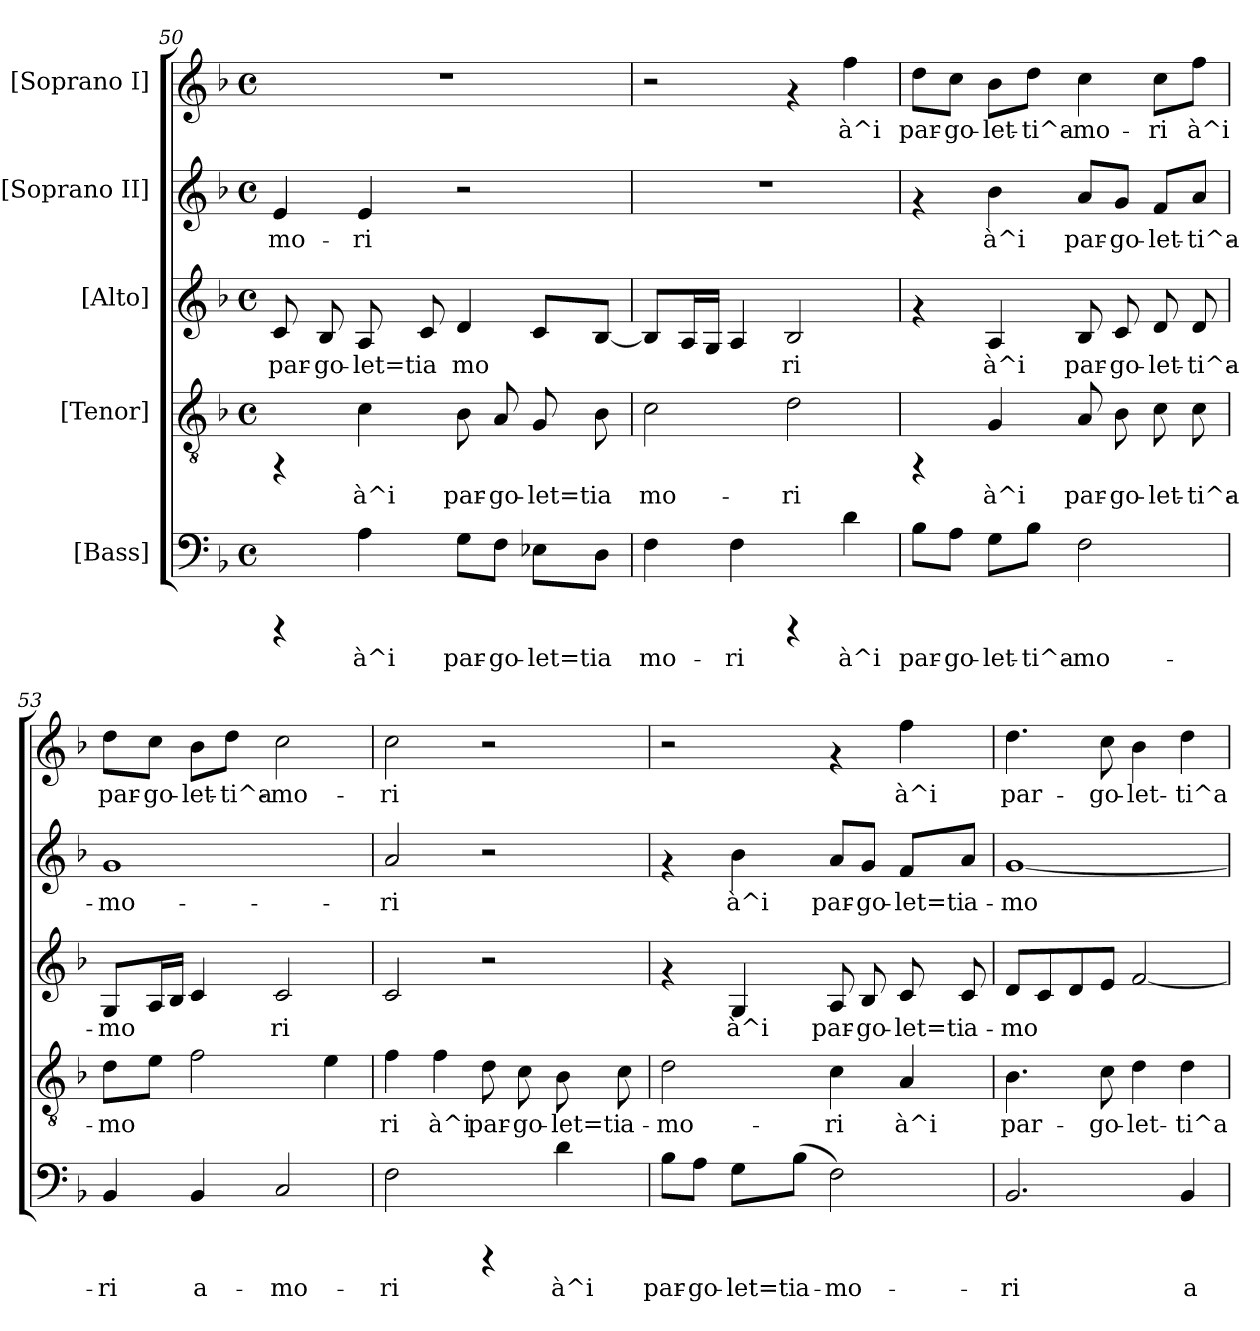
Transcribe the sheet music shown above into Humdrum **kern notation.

**kern	**text	**kern	**text	**kern	**text	**kern	**text	**kern	**text
*part5	*part5	*part4	*part4	*part3	*part3	*part2	*part2	*part1	*part1
*staff5	*staff5	*staff4	*staff4	*staff3	*staff3	*staff2	*staff2	*staff1	*staff1
*I"[Bass]	*	*I"[Tenor]	*	*I"[Alto]	*	*I"[Soprano II]	*	*I"[Soprano I]	*
*clefF4	*	*clefGv2	*	*clefG2	*	*clefG2	*	*clefG2	*
*k[b-]	*	*k[b-]	*	*k[b-]	*	*k[b-]	*	*k[b-]	*
*F:	*	*F:	*	*F:	*	*F:	*	*F:	*
*M4/4	*	*M4/4	*	*M4/4	*	*M4/4	*	*M4/4	*
*met(c)	*	*met(c)	*	*met(c)	*	*met(c)	*	*met(c)	*
=50	=50	=50	=50	=50	=50	=50	=50	=50	=50
!	!	!	!	!	!LO:LY:b:cj	!	!LO:LY:b:cj	!	!
4rCCC	.	4rFF	.	8c/	par-	4e/	-mo-	1r	.
!	!	!	!	!	!LO:LY:b:cj	!	!	!	!
.	.	.	.	8B-/	-go-	.	.	.	.
!	!LO:LY:b:cj	!	!LO:LY:b:cj	!	!LO:LY:b:cj	!	!LO:LY:b:cj	!	!
4A\	à^i	4c\	à^i	8A/	-let=ti	4e/	-ri	.	.
!	!	!	!	!	!LO:LY:b:cj	!	!	!	!
.	.	.	.	8c/	a	.	.	.	.
!	!LO:LY:b:cj	!	!LO:LY:b:cj	!	!LO:LY:b:cj	!	!	!	!
8G\L	par-	8B-\	par-	4d/	mo-	2r	.	.	.
!	!LO:LY:b:cj	!	!LO:LY:b:cj	!	!	!	!	!	!
8F\J	-go-	8A/	-go-	.	.	.	.	.	.
!	!LO:LY:b:cj	!	!LO:LY:b:cj	!	!LO:LY:b:cj	!	!	!	!
8E-X\L	-let=ti	8G/	-let=ti	8c/L	--	.	.	.	.
!	!LO:LY:b:cj	!	!LO:LY:b:cj	!	!LO:LY:b:cj	!	!	!	!
8D\J	a	8B-\	a	[<8B-/J	--	.	.	.	.
!!LO:PB:g=z
=51	=51	=51	=51	=51	=51	=51	=51	=51	=51
!	!LO:LY:b:cj	!	!LO:LY:b:cj	!	!LO:LY:b:cj	!	!	!	!
4F\	mo-	2c\	mo-	8B-/L]	--	1r	.	2r	.
!	!	!	!	!	!LO:LY:b:cj	!	!	!	!
.	.	.	.	16A/	--	.	.	.	.
!	!	!	!	!	!LO:LY:b:cj	!	!	!	!
.	.	.	.	16G/J	--	.	.	.	.
!	!LO:LY:b:cj	!	!	!	!LO:LY:b:cj	!	!	!	!
4F\	-ri	.	.	4A/	--	.	.	.	.
!	!	!	!LO:LY:b:cj	!	!LO:LY:b:cj	!	!	!	!
4rCCC	.	2d\	-ri	2B-/	-ri	.	.	4rf	.
!	!LO:LY:b:cj	!	!	!	!	!	!	!	!LO:LY:b:cj
4d\	à^i	.	.	.	.	.	.	4ff\	à^i
=52	=52	=52	=52	=52	=52	=52	=52	=52	=52
!	!LO:LY:b:cj	!	!	!	!	!	!	!	!LO:LY:b:cj
8B-\L	par-	4rFF	.	4rf	.	4rf	.	8dd\L	par-
!	!LO:LY:b:cj	!	!	!	!	!	!	!	!LO:LY:b:cj
8A\J	-go-	.	.	.	.	.	.	8cc\J	-go-
!	!LO:LY:b:cj	!	!LO:LY:b:cj	!	!LO:LY:b:cj	!	!LO:LY:b:cj	!	!LO:LY:b:cj
8G\L	-let-	4G/	à^i	4A/	à^i	4b-\	à^i	8b-\L	-let-
!	!LO:LY:b:cj	!	!	!	!	!	!	!	!LO:LY:b:cj
8B-\J	-ti^a-	.	.	.	.	.	.	8dd\J	-ti^a-
!	!LO:LY:b:cj	!	!LO:LY:b:cj	!	!LO:LY:b:cj	!	!LO:LY:b:cj	!	!LO:LY:b:cj
2F\	-mo-	8A/	par-	8B-/	par-	8a/L	par-	4cc\	-mo-
!	!	!	!LO:LY:b:cj	!	!LO:LY:b:cj	!	!LO:LY:b:cj	!	!
.	.	8B-\	-go-	8c/	-go-	8g/J	-go-	.	.
!	!	!	!LO:LY:b:cj	!	!LO:LY:b:cj	!	!LO:LY:b:cj	!	!LO:LY:b:cj
.	.	8c\	-let-	8d/	-let-	8f/L	-let-	8cc\L	-ri
!	!	!	!LO:LY:b:cj	!	!LO:LY:b:cj	!	!LO:LY:b:cj	!	!LO:LY:b:cj
.	.	8c\	-ti^a-	8d/	-ti^a-	8a/J	-ti^a-	8ff\J	à^i
=53	=53	=53	=53	=53	=53	=53	=53	=53	=53
!	!LO:LY:b:cj	!	!LO:LY:b:cj	!	!LO:LY:b:cj	!	!LO:LY:b:cj	!	!LO:LY:b:cj
4BB-/	-ri	8d\L	-mo-	8G/L	-mo-	1g	-mo-	8dd\L	par-
!	!	!	!LO:LY:b:cj	!	!LO:LY:b:cj	!	!	!	!LO:LY:b:cj
.	.	8e\J	--	16A/	--	.	.	8cc\J	-go-
!	!	!	!	!	!LO:LY:b:cj	!	!	!	!
.	.	.	.	16B-/J	--	.	.	.	.
!	!LO:LY:b:cj	!	!LO:LY:b:cj	!	!LO:LY:b:cj	!	!	!	!LO:LY:b:cj
4BB-/	a-	2f\	--	4c/	--	.	.	8b-\L	-let-
!	!	!	!	!	!	!	!	!	!LO:LY:b:cj
.	.	.	.	.	.	.	.	8dd\J	-ti^a-
!	!LO:LY:b:cj	!	!	!	!LO:LY:b:cj	!	!	!	!LO:LY:b:cj
2C/	-mo-	.	.	2c/	-ri	.	.	2cc\	-mo-
!	!	!	!LO:LY:b:cj	!	!	!	!	!	!
.	.	4e\	--	.	.	.	.	.	.
!!LO:PB:g=z
=54	=54	=54	=54	=54	=54	=54	=54	=54	=54
!	!LO:LY:b:cj	!	!LO:LY:b:cj	!	!LO:LY:b:cj	!	!LO:LY:b:cj	!	!LO:LY:b:cj
2F\	-ri	4f\	-ri	2c/	.	2a/	-ri	2cc\	-ri
!	!	!	!LO:LY:b:cj	!	!	!	!	!	!
.	.	4f\	à^i	.	.	.	.	.	.
!	!	!	!LO:LY:b:cj	!	!	!	!	!	!
4rCCC	.	8d\	par-	2r	.	2r	.	2r	.
!	!	!	!LO:LY:b:cj	!	!	!	!	!	!
.	.	8c\	-go-	.	.	.	.	.	.
!	!LO:LY:b:cj	!	!LO:LY:b:cj	!	!	!	!	!	!
4d\	à^i	8B-\	-let=ti	.	.	.	.	.	.
!	!	!	!LO:LY:b:cj	!	!	!	!	!	!
.	.	8c\	a-	.	.	.	.	.	.
=55	=55	=55	=55	=55	=55	=55	=55	=55	=55
!	!LO:LY:b:cj	!	!LO:LY:b:cj	!	!	!	!	!	!
8B-\L	par-	2d\	-mo-	4rf	.	4rf	.	2r	.
!	!LO:LY:b:cj	!	!	!	!	!	!	!	!
8A\J	-go-	.	.	.	.	.	.	.	.
!	!LO:LY:b:cj	!	!	!	!LO:LY:b:cj	!	!LO:LY:b:cj	!	!
8G\L	-let=ti	.	.	4G/	à^i	4b-\	à^i	.	.
!	!LO:LY:b:cj	!	!	!	!	!	!	!	!
(<8B-\J	a-	.	.	.	.	.	.	.	.
!	!LO:LY:b:cj	!	!LO:LY:b:cj	!	!LO:LY:b:cj	!	!LO:LY:b:cj	!	!
2F\)	-mo-	4c\	-ri	8A/	par-	8a/L	par-	4rf	.
!	!	!	!	!	!LO:LY:b:cj	!	!LO:LY:b:cj	!	!
.	.	.	.	8B-/	-go-	8g/J	-go-	.	.
!	!	!	!LO:LY:b:cj	!	!LO:LY:b:cj	!	!LO:LY:b:cj	!	!LO:LY:b:cj
.	.	4A/	à^i	8c/	-let=ti	8f/L	-let=ti	4ff\	à^i
!	!	!	!	!	!LO:LY:b:cj	!	!LO:LY:b:cj	!	!
.	.	.	.	8c/	a-	8a/J	a-	.	.
=56	=56	=56	=56	=56	=56	=56	=56	=56	=56
!	!LO:LY:b:cj	!	!LO:LY:b:cj	!	!LO:LY:b:cj	!	!LO:LY:b:cj	!	!LO:LY:b:cj
2.BB-/	-ri	4.B-\	par-	8d/L	-mo-	[<1g	-mo-	4.dd\	par-
!	!	!	!	!	!LO:LY:b:cj	!	!	!	!
.	.	.	.	8c/	--	.	.	.	.
!	!	!	!	!	!LO:LY:b:cj	!	!	!	!
.	.	.	.	8d/	--	.	.	.	.
!	!	!	!LO:LY:b:cj	!	!LO:LY:b:cj	!	!	!	!LO:LY:b:cj
.	.	8c\	-go-	8e/J	--	.	.	8cc\	-go-
!	!	!	!LO:LY:b:cj	!	!LO:LY:b:cj	!	!	!	!LO:LY:b:cj
.	.	4d\	-let-	[<2f/	--	.	.	4b-\	-let-
!	!LO:LY:b:cj	!	!LO:LY:b:cj	!	!	!	!	!	!LO:LY:b:cj
4BB-/	a-	4d\	-ti^a-	.	.	.	.	4dd\	-ti^a-
=	=	=	=	=	=	=	=	=	=
*-	*-	*-	*-	*-	*-	*-	*-	*-	*-
